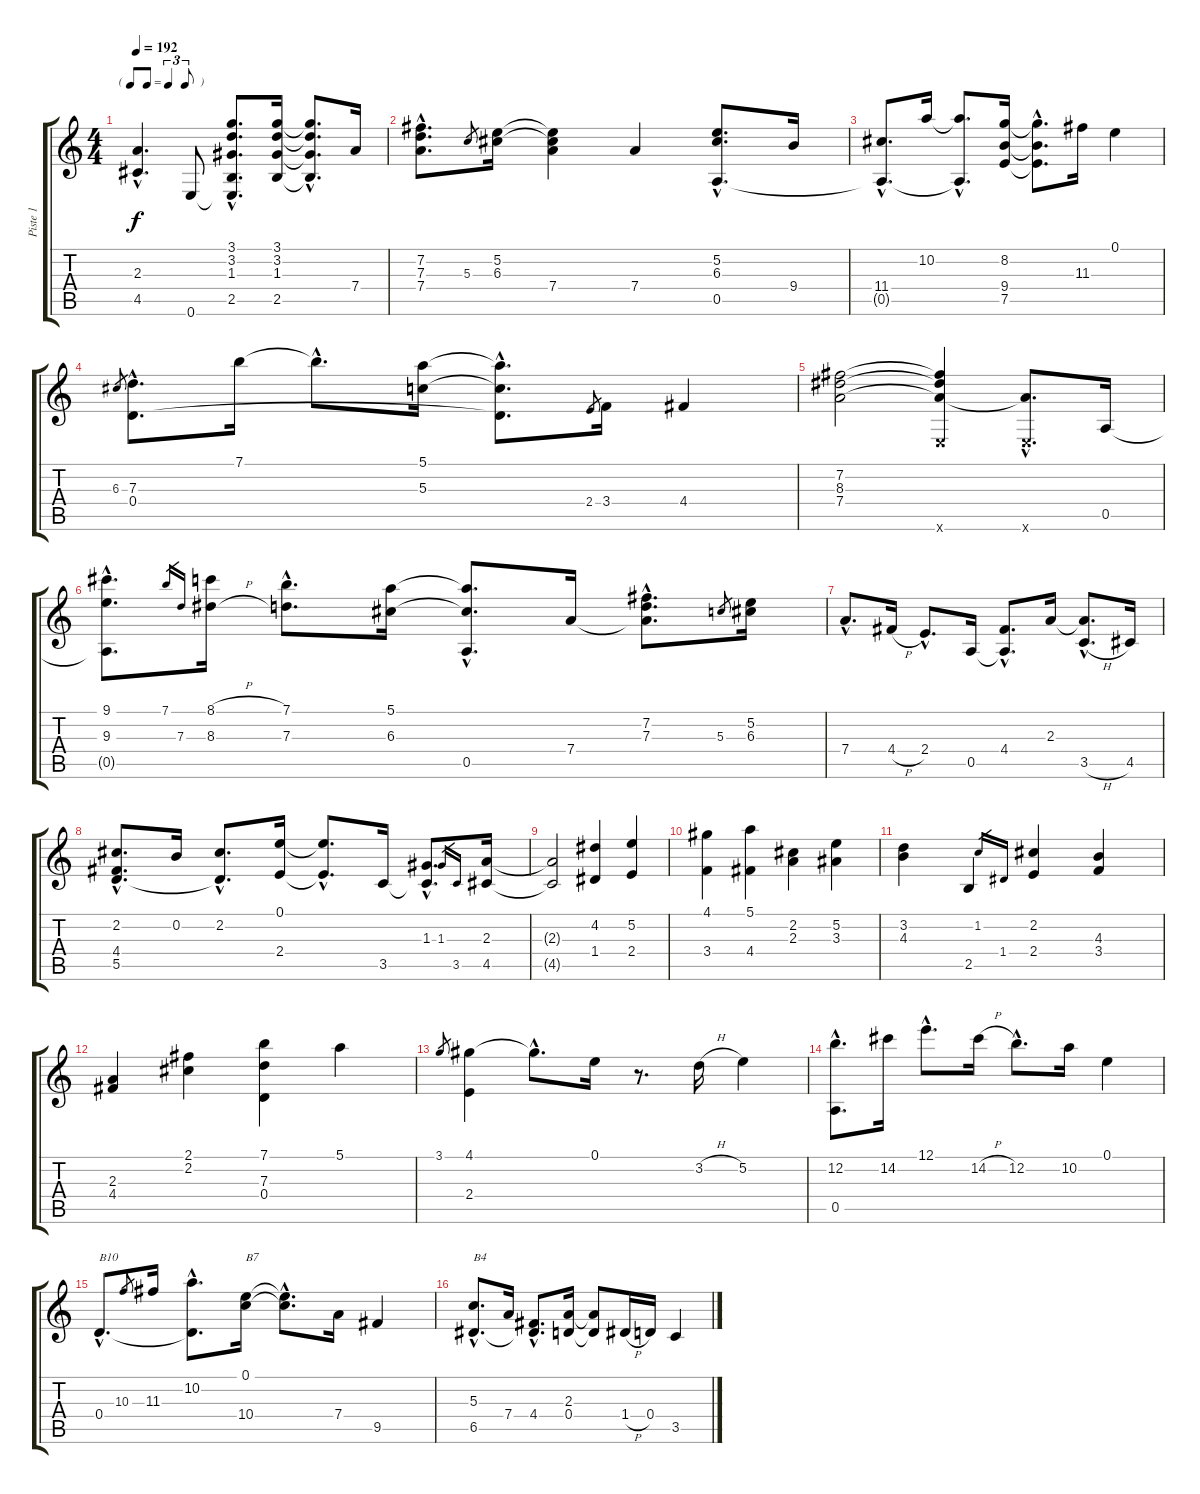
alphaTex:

\track ("Piste 1" "Piste 1") {instrument acousticguitarsteel}
\staff {score tabs}
\tuning (E4 B3 G3 D3 A2 E2) {hide}
\ts (4 4)
\tf triplet8th
\tempo 192
\clef g2
\ks c
(2.3{hac t} 4.5{hac}).4{d dy f} 0.6.8 (3.1{hac} 3.2{hac} 1.3{hac} 2.5{hac} 0.6{hac t}).8{d} (3.1 3.2 1.3 2.5).16 (3.1{hac t} 3.2{hac t} 1.3{hac t} 2.5{hac t}).8{d} 7.4.16 |
(7.2{hac} 7.3{hac} 7.4{hac}).8{d} 5.3.8{gr} (5.2 6.3).16 (5.2{t} 6.3{t} 7.4).4 7.4.4 (5.2{hac} 6.3{hac} 0.5{hac}).8{d} 9.4.16 |
(11.4{hac} 0.5{hac t}).8{d} 10.2.16 (10.2{hac t} 0.5{hac t}).8{d} (8.2 9.4 7.5).16 (8.2{hac t} 9.4{hac t} 7.5{hac t}).8{d} 11.3.16 0.1.4 |
6.3.8{gr} (7.3{hac} 0.4{hac}).8{d} 7.1.16 7.1{hac t}.8{d} (5.1 5.3).16 (5.1{hac t} 5.3{hac t} 0.4{hac t}).8{d} 2.4.8{gr} 3.4.16 4.4.4 |
(7.2 8.3 7.4).2 (7.2{t} 8.3{t} 7.4{t} 0.6{x}).4 (7.4{hac t} 0.6{hac x}).8{d} 0.5.16 |
(9.1{hac} 9.3{hac} 0.5{hac t}).8{d} 7.1.16{gr} 7.3.16{gr} (8.1{h} 8.3{h}).16 (7.1{hac} 7.3{hac}).8{d} (5.1 6.3).16 (5.1{hac t} 6.3{hac t} 0.5{hac}).8{d} 7.4.16 (7.2{hac} 7.3{hac} 7.4{hac t}).8{d} 5.3.8{gr} (5.2 6.3).16 |
7.4{hac}.8{d} 4.4{h}.16 2.4{hac}.8{d} 0.5.16 (4.4{hac} 0.5{hac t}).8{d} 2.3.16 (2.3{hac t} 3.5{h hac}).8{d} 4.5.16 |
(2.2{hac} 4.4{hac} 5.5{hac}).8{d} 0.2.16 (2.2{hac} 5.5{hac t}).8{d} (0.1 2.4).16 (0.1{hac t} 2.4{hac t}).8{d} 3.5.16 (1.3{hac} 3.5{hac t}).8{d} 1.3.16{gr} 3.5.16{gr} (2.3 4.5).16 |
(2.3{t} 4.5{t}).2 (4.2 1.4).4 (5.2 2.4).4 |
(4.1 3.4).4 (5.1 4.4).4 (2.2 2.3).4 (5.2 3.3).4 |
(3.2 4.3).4 2.5.4 1.2.16{gr} 1.4.16{gr} (2.2 2.4).4 (4.3 3.4).4 |
(2.3 4.4).4 (2.1 2.2).4 (7.1 7.3 0.4).4 5.1.4 |
3.1.8{gr} (4.1 2.4).4 4.1{hac t}.8{d} 0.1.16 r.8{d} 3.2{h}.16 5.2.4 |
(12.2{hac} 0.5{hac}).8{d} 14.2.16 12.1{hac}.8{d} 14.2{h}.16 12.2{hac}.8{d} 10.2.16 0.1.4 |
0.4{hac}.8{d txt "B10"} 10.3.8{gr} 11.3.16 (10.2{hac} 0.4{hac t}).8{d} (0.1 10.4).16{txt "B7"} (0.1{hac t} 10.4{hac t}).8{d} 7.4.16 9.5.4 |
(5.3{hac} 6.5{hac}).8{d txt "B4"} 7.4.16 (4.4{hac} 6.5{hac t}).8{d} (2.3 0.4).16 (2.3{t} 0.4{t}).8 1.4{h}.16 0.4.16 3.5.4
